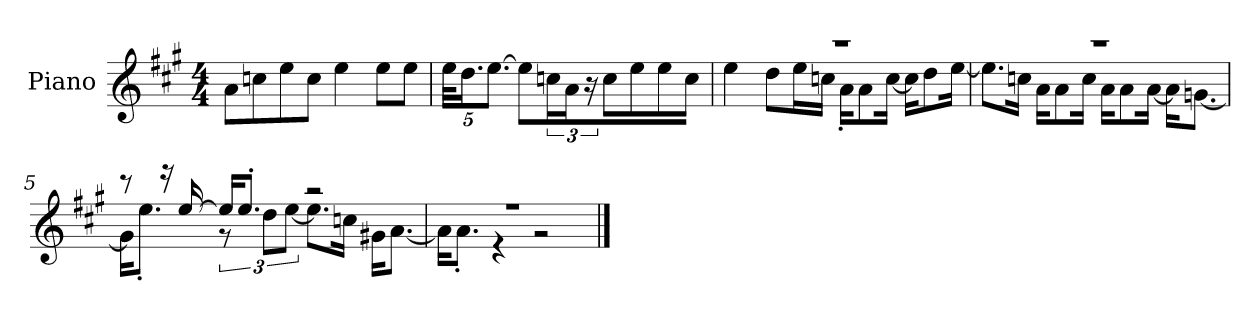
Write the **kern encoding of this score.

**kern
*part1
*staff1
*I"Piano
*I'P-no
*clefG2
*k[f#c#g#]
*M4/4
*MM90
=1
8a\L
8ccn\
8ee\
8cc\J
4ee\
8ee\L
8ee\J
=2
*Xbrackettup
40ee\KLL
20.dd\J
[10.ee\J
8ee\L]
*brackettup
24ccn\L
24a\JJ
24r
8cc\L
8ee\
8ee\
8cc\J
=3
*^
1r	4ee\
.	8dd\L
.	16ee\L
.	16ccn\JJ
.	16a'\KL
.	8a\
.	[16cc\Jk
.	16cc\KL]
.	8dd\
.	[16ee\Jk
!!LO:LB:g=z	!!
=4	=4
1r	8.ee\L]
.	16ccn\Jk
.	16a\KL
.	8a\
.	16cc\Jk
.	16a\KL
.	8a\
.	[16a\Jk
.	16a\KL]
.	[8.gn\J
=5	=5
8r	16g\KL]
.	8.ee'\J
16r	.
[16ee/	.
16ee/KL]	12r
8.ee'/J	.
.	12dd\L
.	[12ee\J
2r	8.ee\L]
.	16ccn\Jk
.	16g#X\KL
.	[8.a\J
=6	=6
1r	16a\KL]
.	8.a'\J
.	4r
.	2r
*v	*v
==
*-
